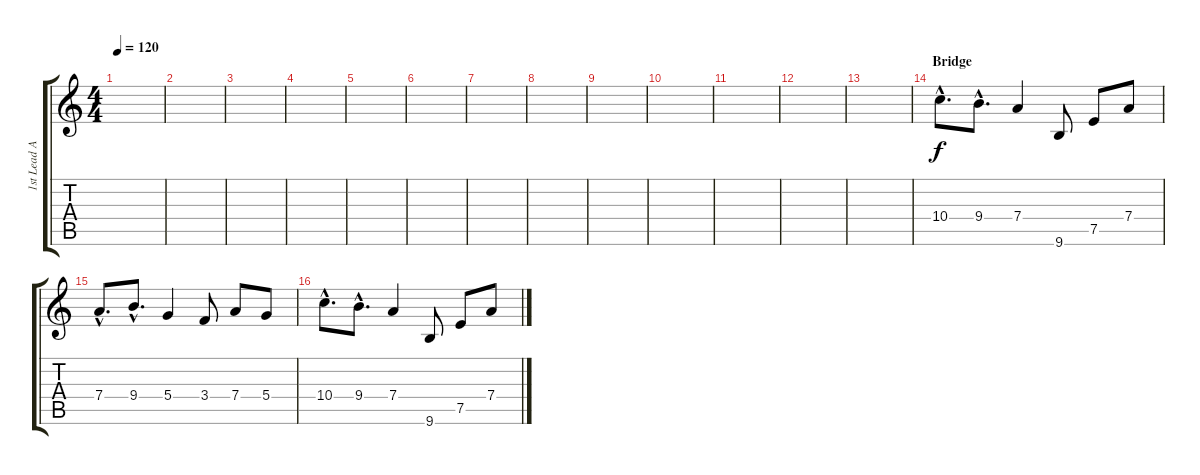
\track ("1st Lead Acoustic Guitar (steel)" "1st Lead A") {instrument acousticguitarsteel}
\staff {score tabs}
\tuning (E4 B3 G3 D3 A2 D2) {hide}
\ts (4 4)
\tempo 120
\clef g2
\ks c
|
|
|
|
|
\section ("" "")
|
|
|
|
|
|
|
|
\section ("" "Bridge")
10.4{hac}.8{d volume 16} 9.4{hac}.8{d} 7.4.4 9.6.8 7.5.8 7.4.8 |
7.4{hac}.8{d} 9.4{hac}.8{d} 5.4.4 3.4.8 7.4.8 5.4.8 |
10.4{hac}.8{d} 9.4{hac}.8{d} 7.4.4 9.6.8 7.5.8 7.4.8
